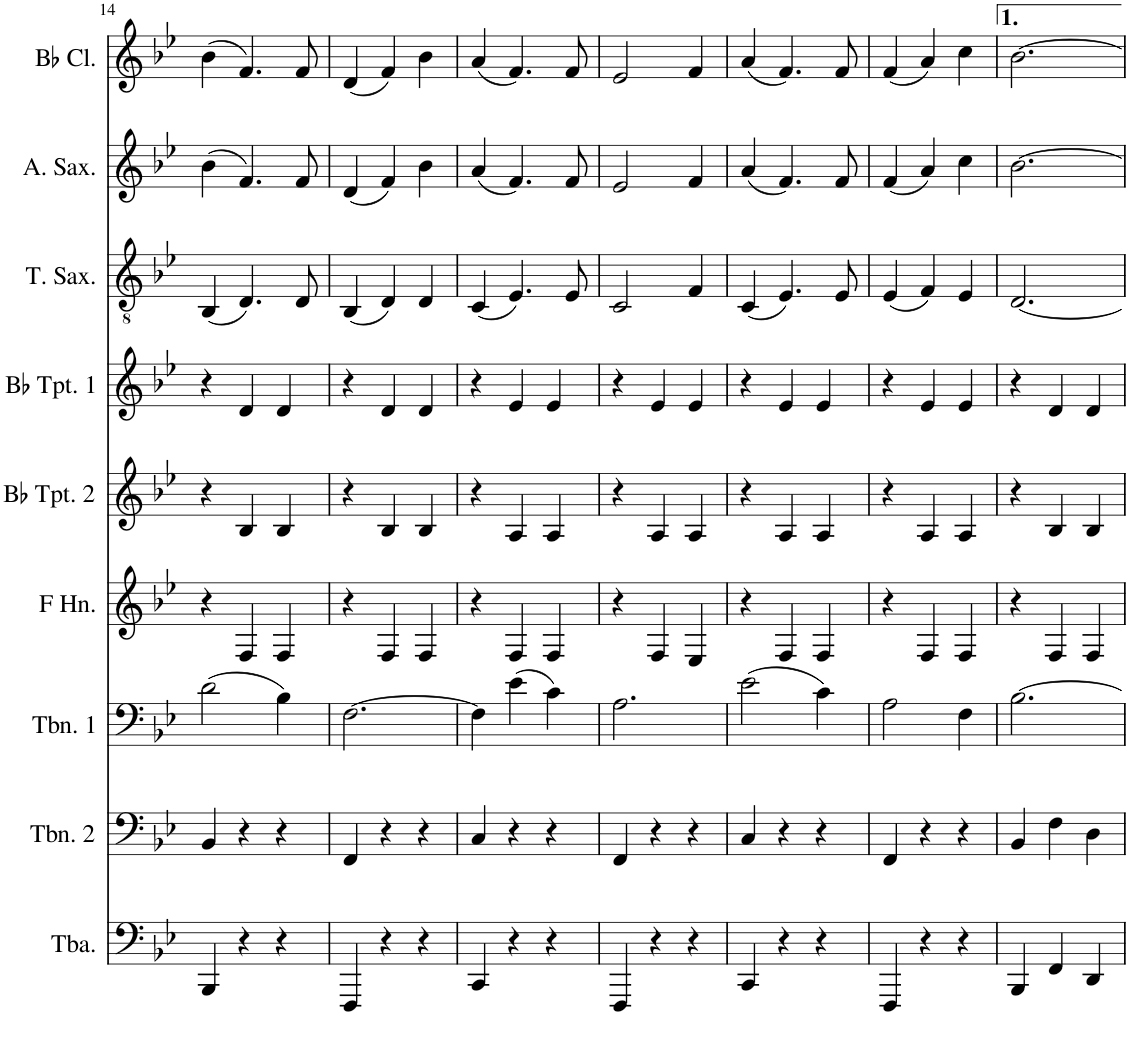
**kern	**kern	**kern	**kern	**kern	**kern	**kern	**kern	**kern
*part9	*part8	*part7	*part6	*part5	*part4	*part3	*part2	*part1
*staff9	*staff8	*staff7	*staff6	*staff5	*staff4	*staff3	*staff2	*staff1
*I"Tuba	*I"Trombone 2	*I"Trombone 1	*I"Horn in F	*I"Bb Tpt. 2	*I"Bb Tpt. 1	*I"Tenor Saxophone	*I"Alto Saxophone	*I"Bb Clarinet
*I'Tba.	*I'Tbn. 2	*I'Tbn. 1	*	*I'Bb Tpt. 2	*I'Bb Tpt. 1	*I'T. Sax.	*I'A. Sax.	*I'Bb Cl.
!!LO:PB:g=z
*clefF4	*clefF4	*clefF4	*clefG2	*clefG2	*clefG2	*clefGv2	*clefG2	*clefG2
*	*	*	*ITrd4c7	*ITrd1c2	*ITrd1c2	*ITrd8c14	*ITrd5c9	*ITrd1c2
*k[b-e-]	*k[b-e-]	*k[b-e-]	*k[b-e-]	*k[b-e-]	*k[b-e-]	*k[b-e-]	*k[b-e-]	*k[b-e-]
*M3/4	*M3/4	*M3/4	*M3/4	*M3/4	*M3/4	*M3/4	*M3/4	*M3/4
=14	=14	=14	=14	=14	=14	=14	=14	=14
4BBB-/	4BB-/	(2d\	4r	4r	4r	(4BB-/	(4b-\	(4b-\
4r	4r	.	4F/	4B-/	4d/	4.D/)	4.f/)	4.f/)
4r	4r	4B-\)	4F/	4B-/	4d/	.	.	.
.	.	.	.	.	.	8D/	8f/	8f/
=15	=15	=15	=15	=15	=15	=15	=15	=15
4FFF/	4FF/	[2.F\	4r	4r	4r	(4BB-/	(4d/	(4d/
4r	4r	.	4F/	4B-/	4d/	4D/)	4f/)	4f/)
4r	4r	.	4F/	4B-/	4d/	4D/	4b-\	4b-\
=16	=16	=16	=16	=16	=16	=16	=16	=16
4CC/	4C/	4F\]	4r	4r	4r	(4C/	(4a/	(4a/
4r	4r	(4e-\	4F/	4A/	4e-/	4.E-/)	4.f/)	4.f/)
4r	4r	4c\)	4F/	4A/	4e-/	.	.	.
.	.	.	.	.	.	8E-/	8f/	8f/
=17	=17	=17	=17	=17	=17	=17	=17	=17
4FFF/	4FF/	2.A\	4r	4r	4r	2C/	2e-/	2e-/
4r	4r	.	4F/	4A/	4e-/	.	.	.
4r	4r	.	4E-/	4A/	4e-/	4F/	4f/	4f/
=18	=18	=18	=18	=18	=18	=18	=18	=18
4CC/	4C/	(2e-\	4r	4r	4r	(4C/	(4a/	(4a/
4r	4r	.	4F/	4A/	4e-/	4.E-/)	4.f/)	4.f/)
4r	4r	4c\)	4F/	4A/	4e-/	.	.	.
.	.	.	.	.	.	8E-/	8f/	8f/
=19	=19	=19	=19	=19	=19	=19	=19	=19
4FFF/	4FF/	2A\	4r	4r	4r	(4E-/	(4f/	(4f/
4r	4r	.	4F/	4A/	4e-/	4F/)	4a/)	4a/)
4r	4r	4F\	4F/	4A/	4e-/	4E-/	4cc\	4cc\
=20	=20	=20	=20	=20	=20	=20	=20	=20
4BBB-/	4BB-/	[2.B-\	4r	4r	4r	[2.D/	[2.b-\	[2.b-\
4FF/	4F\	.	4F/	4B-/	4d/	.	.	.
4DD/	4D\	.	4F/	4B-/	4d/	.	.	.
=	=	=	=	=	=	=	=	=
*-	*-	*-	*-	*-	*-	*-	*-	*-
